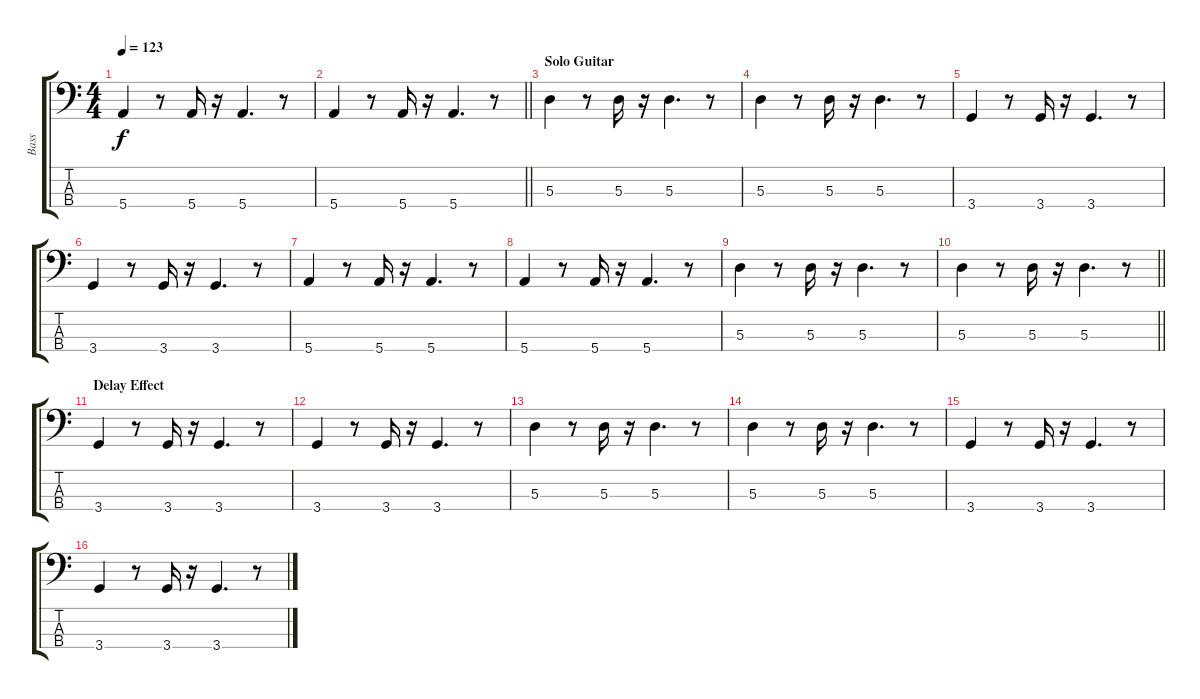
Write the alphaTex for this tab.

\track ("Bass" "Bass") {instrument electricbassfinger}
\staff {score tabs}
\tuning (G2 D2 A1 E1) {hide}
\ts (4 4)
\tempo 123
\clef f4
\ks c
5.4.4{dy f} r.8 5.4.16 r.16 5.4.4{d} r.8 |
\barLineRight lightlight
5.4.4 r.8 5.4.16 r.16 5.4.4{d} r.8 |
\section ("" "Solo Guitar")
5.3.4 r.8 5.3.16 r.16 5.3.4{d} r.8 |
5.3.4 r.8 5.3.16 r.16 5.3.4{d} r.8 |
3.4.4 r.8 3.4.16 r.16 3.4.4{d} r.8 |
3.4.4 r.8 3.4.16 r.16 3.4.4{d} r.8 |
5.4.4 r.8 5.4.16 r.16 5.4.4{d} r.8 |
5.4.4 r.8 5.4.16 r.16 5.4.4{d} r.8 |
5.3.4 r.8 5.3.16 r.16 5.3.4{d} r.8 |
\barLineRight lightlight
5.3.4 r.8 5.3.16 r.16 5.3.4{d} r.8 |
\section ("" "Delay Effect")
3.4.4 r.8 3.4.16 r.16 3.4.4{d} r.8 |
3.4.4 r.8 3.4.16 r.16 3.4.4{d} r.8 |
5.3.4 r.8 5.3.16 r.16 5.3.4{d} r.8 |
5.3.4 r.8 5.3.16 r.16 5.3.4{d} r.8 |
3.4.4 r.8 3.4.16 r.16 3.4.4{d} r.8 |
3.4.4 r.8 3.4.16 r.16 3.4.4{d} r.8
